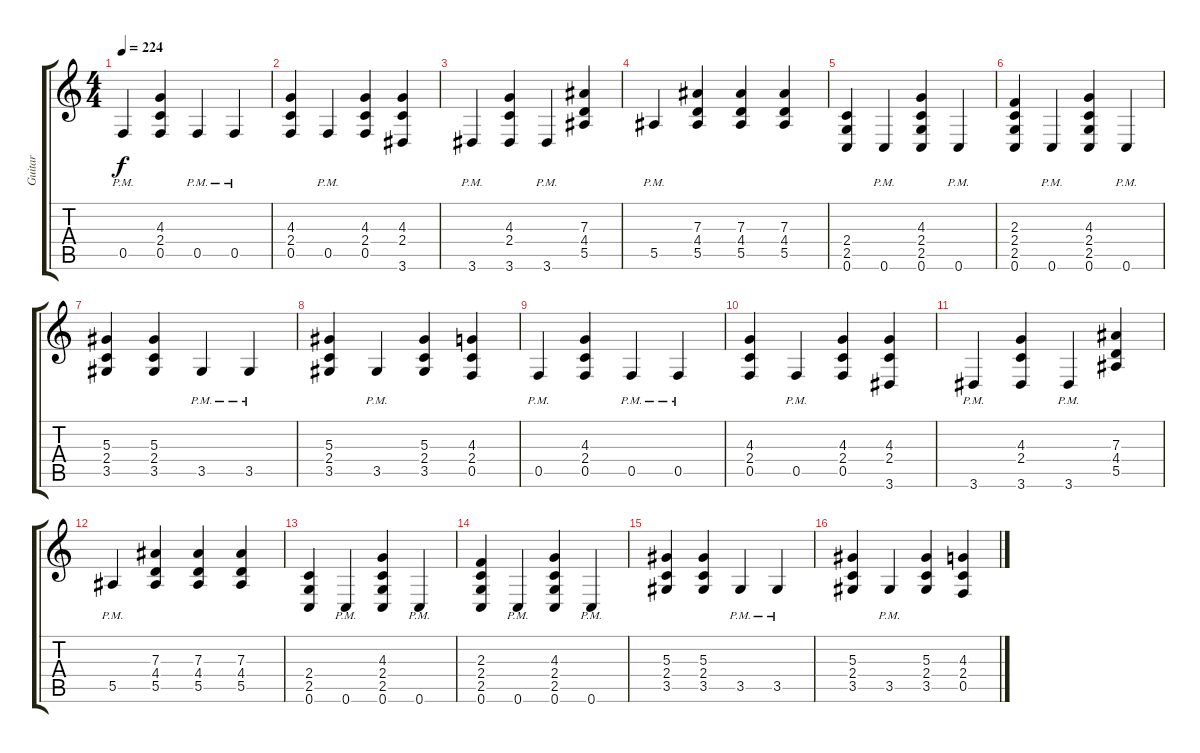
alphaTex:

\track ("Guitar" "Guitar") {instrument distortionguitar}
\staff {score tabs}
\tuning (C4 G3 Eb3 Bb2 F2 C2) {hide}
\ts (4 4)
\tempo 224
\clef g2
\ks c
0.5{pm}.4{dy f} (4.3 2.4 0.5).4 0.5{pm}.4 0.5{pm}.4 |
(4.3 2.4 0.5).4 0.5{pm}.4 (4.3 2.4 0.5).4 (4.3 2.4 3.6).4 |
3.6{pm}.4 (4.3 2.4 3.6).4 3.6{pm}.4 (7.3 4.4 5.5).4 |
5.5{pm}.4 (7.3 4.4 5.5).4 (7.3 4.4 5.5).4 (7.3 4.4 5.5).4 |
(2.4 2.5 0.6).4 0.6{pm}.4 (4.3 2.4 2.5 0.6).4 0.6{pm}.4 |
(2.3 2.4 2.5 0.6).4 0.6{pm}.4 (4.3 2.4 2.5 0.6).4 0.6{pm}.4 |
(5.3 2.4 3.5).4 (5.3 2.4 3.5).4 3.5{pm}.4 3.5{pm}.4 |
(5.3 2.4 3.5).4 3.5{pm}.4 (5.3 2.4 3.5).4 (4.3 2.4 0.5).4 |
0.5{pm}.4 (4.3 2.4 0.5).4 0.5{pm}.4 0.5{pm}.4 |
(4.3 2.4 0.5).4 0.5{pm}.4 (4.3 2.4 0.5).4 (4.3 2.4 3.6).4 |
3.6{pm}.4 (4.3 2.4 3.6).4 3.6{pm}.4 (7.3 4.4 5.5).4 |
5.5{pm}.4 (7.3 4.4 5.5).4 (7.3 4.4 5.5).4 (7.3 4.4 5.5).4 |
(2.4 2.5 0.6).4 0.6{pm}.4 (4.3 2.4 2.5 0.6).4 0.6{pm}.4 |
(2.3 2.4 2.5 0.6).4 0.6{pm}.4 (4.3 2.4 2.5 0.6).4 0.6{pm}.4 |
(5.3 2.4 3.5).4 (5.3 2.4 3.5).4 3.5{pm}.4 3.5{pm}.4 |
(5.3 2.4 3.5).4 3.5{pm}.4 (5.3 2.4 3.5).4 (4.3 2.4 0.5).4
